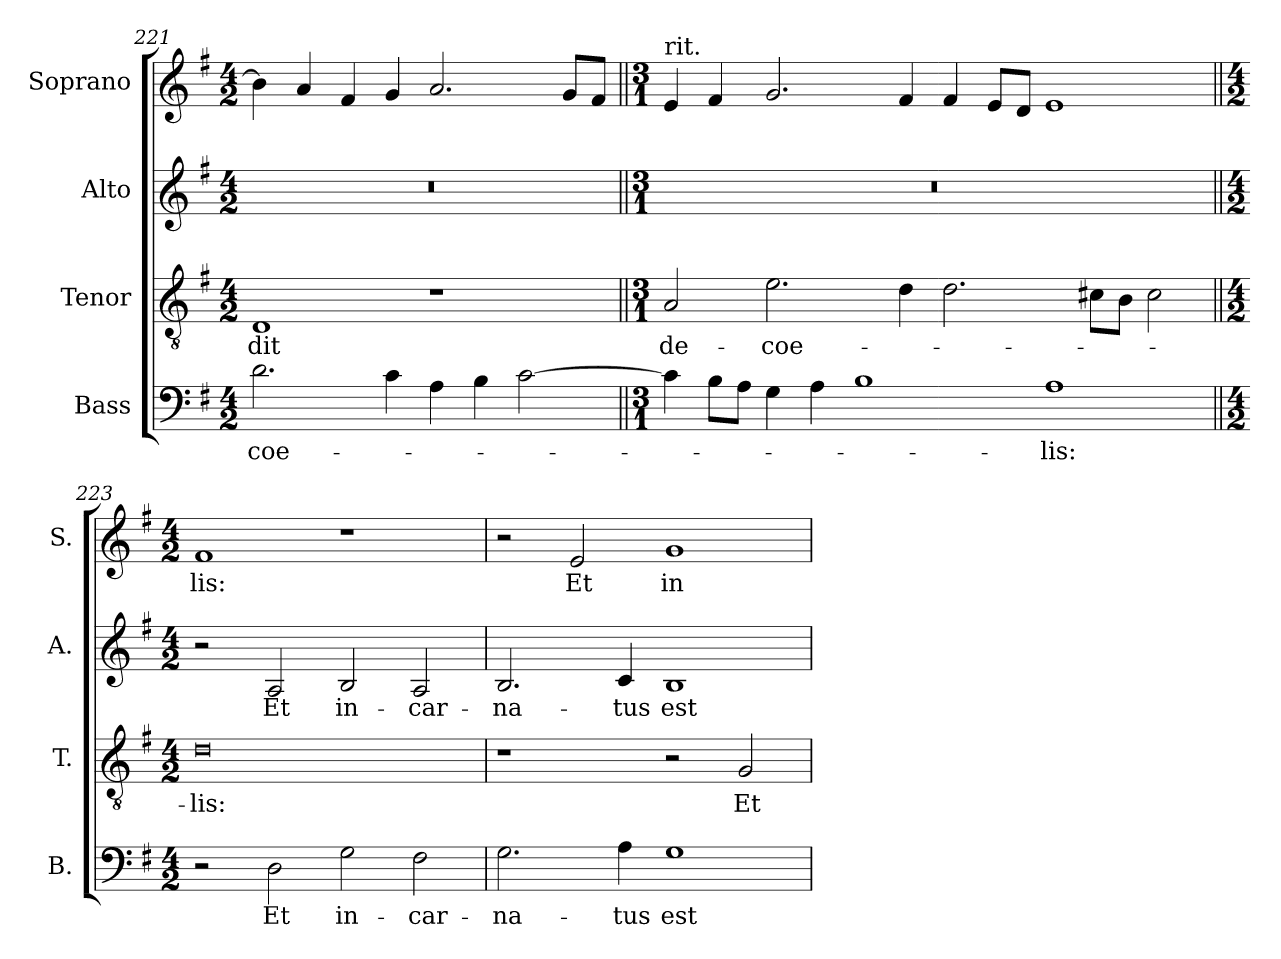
**kern	**text	**kern	**text	**kern	**text	**kern	**text
*part4	*part4	*part3	*part3	*part2	*part2	*part1	*part1
*staff4	*staff4	*staff3	*staff3	*staff2	*staff2	*staff1	*staff1
*I"Bass	*	*I"Tenor	*	*I"Alto	*	*I"Soprano	*
*I'B.	*	*I'T.	*	*I'A.	*	*I'S.	*
*clefF4	*	*clefGv2	*	*clefG2	*	*clefG2	*
*	*	*ITrd7c12	*	*	*	*	*
*k[f#]	*	*k[f#]	*	*k[f#]	*	*k[f#]	*
*G:	*	*G:	*	*G:	*	*G:	*
*M4/2	*	*M4/2	*	*M4/2	*	*M4/2	*
=221	=221	=221	=221	=221	=221	=221	=221
!	!LO:LY:b:color=#000000	!	!	!	!	!	!
!	!	!	!LO:LY:b:color=#000000	!LO:N:vis=1	!	!	!
2.di\	-coe-	1DDi	-dit	0r	.	4bi\]	.
.	.	.	.	.	.	4ai/	.
.	.	.	.	.	.	4f#i/	.
4ci\	.	.	.	.	.	4gi/	.
4Ai\	.	1r	.	.	.	2.ai/	.
4Bi\	.	.	.	.	.	.	.
[2ci\	.	.	.	.	.	.	.
.	.	.	.	.	.	8gi/L	.
.	.	.	.	.	.	8f#i/J	.
=222||	=222||	=222||	=222||	=222||	=222||	=222||	=222||
*M3/1	*	*M3/1	*	*M3/1	*	*M3/1	*
!	!	!	!	!	!	!LO:TX:t=rit.	!
!	!	!	!LO:LY:b:color=#000000	!LO:N:vis=1	!	!	!
4ci\]	.	2AAi/	de-	0.r	.	4ei/	.
8Bi\L	.	.	.	.	.	4f#i/	.
8Ai\J	.	.	.	.	.	.	.
!	!	!	!LO:LY:b:color=#000000	!	!	!	!
4Gi\	.	2.Ei\	-coe-	.	.	2.gi/	.
4Ai\	.	.	.	.	.	.	.
1Bi	.	.	.	.	.	.	.
.	.	4Di\	.	.	.	4f#i/	.
.	.	2.Di\	.	.	.	4f#i/	.
.	.	.	.	.	.	8ei/L	.
.	.	.	.	.	.	8di/J	.
!	!LO:LY:b:color=#000000	!	!	!	!	!	!
1Ai	-lis:	.	.	.	.	1ei	.
.	.	8C#Xi\L	.	.	.	.	.
.	.	8BBi\J	.	.	.	.	.
.	.	2C#i\	.	.	.	.	.
!!LO:LB:g=z
=223||	=223||	=223||	=223||	=223||	=223||	=223||	=223||
*M4/2	*	*M4/2	*	*M4/2	*	*M4/2	*
!	!	!	!LO:LY:b:color=#000000	!	!	!	!
*	*	*	*	*	*	*MM160	*
!	!	!	!	!	!	!	!LO:LY:b:color=#000000
2r	.	0Di	-lis:	2r	.	1f#i	-lis:
!	!LO:LY:b:color=#000000	!	!	!	!	!	!
!	!	!	!	!	!LO:LY:b:color=#000000	!	!
2Di\	Et	.	.	2Ai/	Et	.	.
!	!LO:LY:b:color=#000000	!	!	!	!	!	!
!	!	!	!	!	!LO:LY:b:color=#000000	!	!
2Gi\	in-	.	.	2Bi/	in-	1r	.
!	!LO:LY:b:color=#000000	!	!	!	!	!	!
!	!	!	!	!	!LO:LY:b:color=#000000	!	!
2F#i\	-car-	.	.	2Ai/	-car-	.	.
=224	=224	=224	=224	=224	=224	=224	=224
!	!LO:LY:b:color=#000000	!	!	!	!	!	!
!	!	!	!	!	!LO:LY:b:color=#000000	!	!
2.Gi\	-na-	1r	.	2.Bi/	-na-	2r	.
!	!	!	!	!	!	!	!LO:LY:b:color=#000000
.	.	.	.	.	.	2ei/	Et
!	!LO:LY:b:color=#000000	!	!	!	!	!	!
!	!	!	!	!	!LO:LY:b:color=#000000	!	!
4Ai\	-tus	.	.	4ci/	-tus	.	.
!	!LO:LY:b:color=#000000	!	!	!	!	!	!
!	!	!	!	!	!LO:LY:b:color=#000000	!	!
!	!	!	!	!	!	!	!LO:LY:b:color=#000000
1Gi	est	2r	.	1Bi	est	1gi	in-
!	!	!	!LO:LY:b:color=#000000	!	!	!	!
.	.	2GGi/	Et	.	.	.	.
=	=	=	=	=	=	=	=
*-	*-	*-	*-	*-	*-	*-	*-
